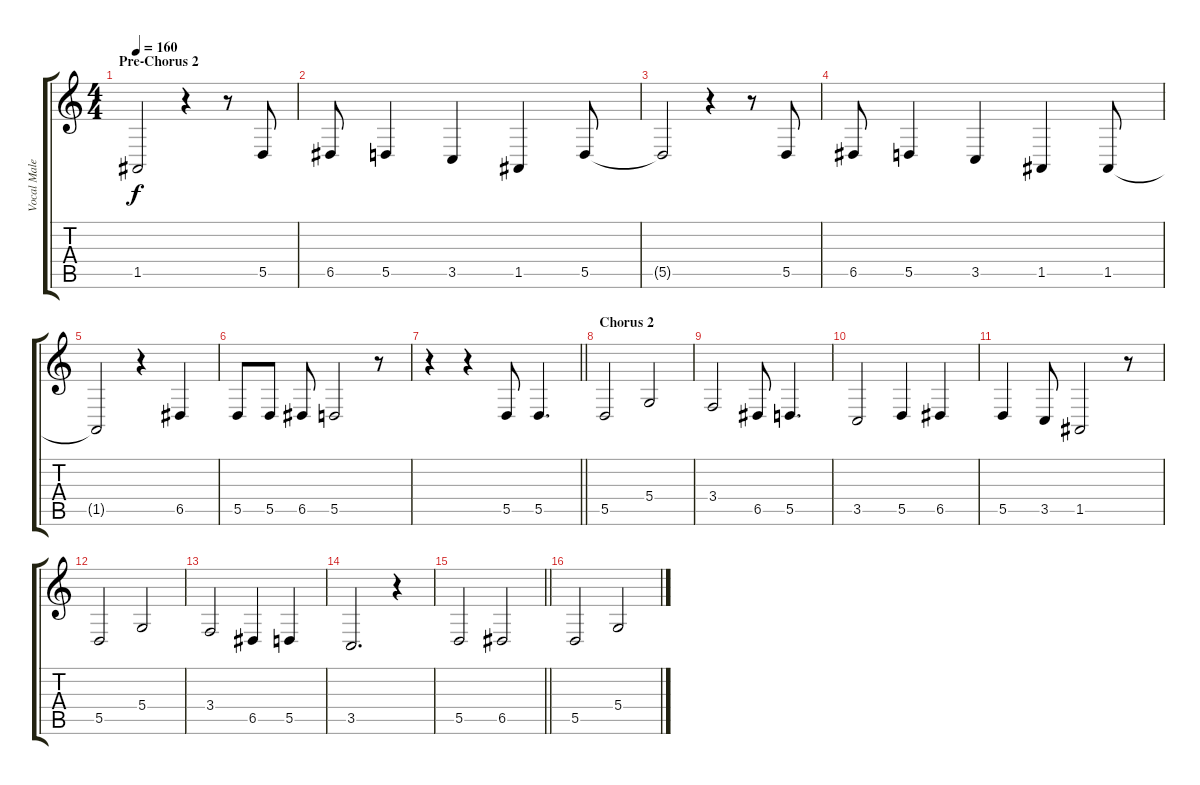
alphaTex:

\track ("Vocal Male" "Vocal Male") {instrument lead2sawtooth}
\staff {score tabs}
\tuning (E4 B3 G3 D3 A2 E2) {hide}
\ts (4 4)
\section ("" "Pre-Chorus 2")
\tempo 160
\clef g2
\ks c
1.5{t}.2{dy f} r.4 r.8 5.5.8 |
6.5.8 5.5.4 3.5.4 1.5.4 5.5.8 |
5.5{t}.2 r.4 r.8 5.5.8 |
6.5.8 5.5.4 3.5.4 1.5.4 1.5.8 |
1.5{t}.2 r.4 6.5.4 |
5.5.8 5.5.8 6.5.8 5.5.2 r.8 |
\barLineRight lightlight
r.4 r.4 5.5.8 5.5.4{d} |
\section ("" "Chorus 2")
5.5.2 5.4.2 |
3.4.2 6.5.8 5.5.4{d} |
3.5.2 5.5.4 6.5.4 |
5.5.4 3.5.8 1.5.2 r.8 |
5.5.2 5.4.2 |
3.4.2 6.5.4 5.5.4 |
3.5.2{d} r.4 |
\barLineRight lightlight
5.5.2 6.5.2 |
5.5.2 5.4.2
